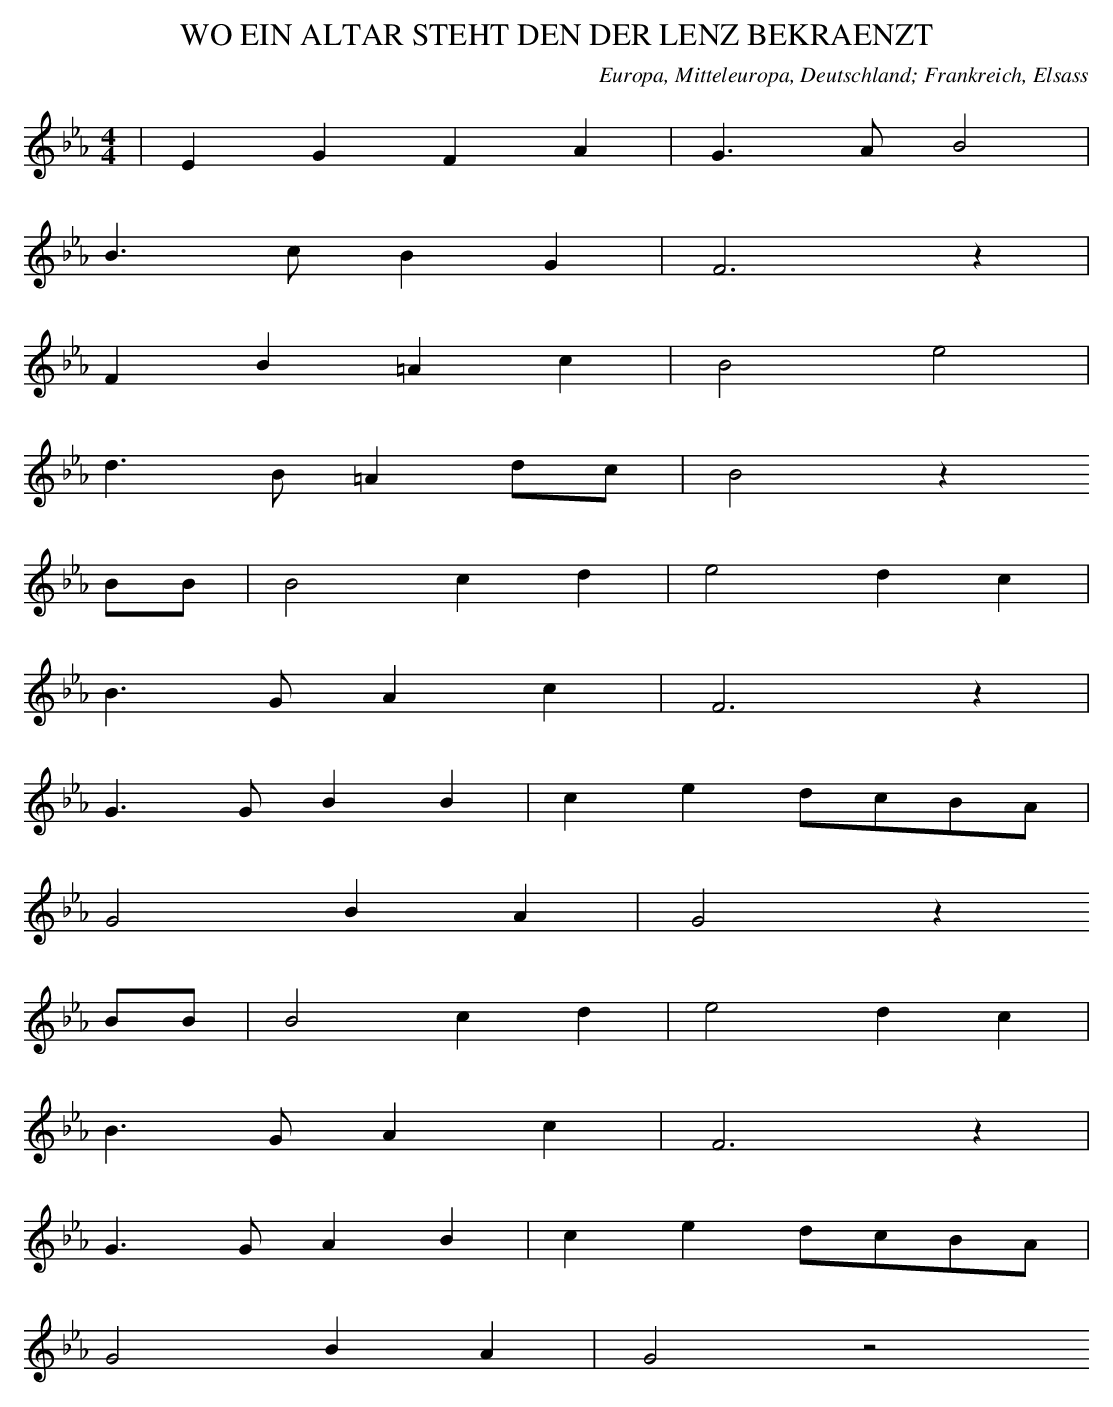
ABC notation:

X:1
T: WO EIN ALTAR STEHT DEN DER LENZ BEKRAENZT
O: Europa, Mitteleuropa, Deutschland; Frankreich, Elsass
M: 4/4
L: 1/8
K: Eb
 | E2G2F2A2 | G3AB4 |
B3cB2G2 | F6z2 |
F2B2=A2c2 | B4e4 |
d3B=A2dc | B4z2
BB | B4c2d2 | e4d2c2 |
B3GA2c2 | F6z2 |
G3GB2B2 | c2e2dcBA |
G4B2A2 | G4z2
BB | B4c2d2 | e4d2c2 |
B3GA2c2 | F6z2 |
G3GA2B2 | c2e2dcBA |
G4B2A2 | G4z4
